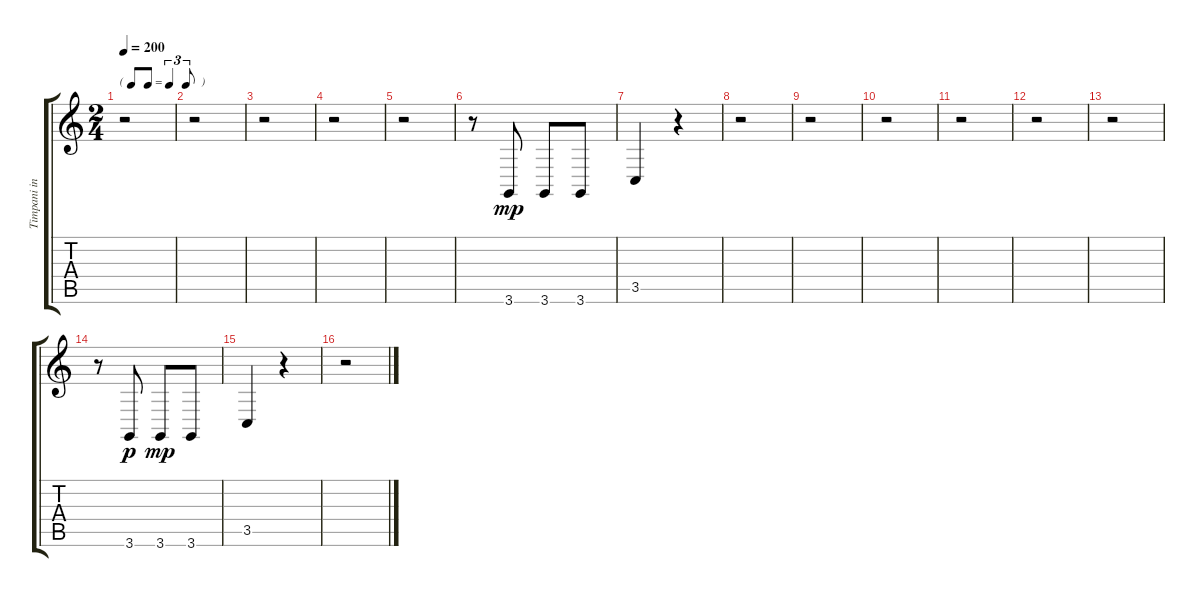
\track ("Timpani in C/G" "Timpani in") {instrument timpani}
\staff {score tabs}
\tuning (E4 B3 G3 D3 A2 E2) {hide}
\ts (2 4)
\tf triplet8th
\tempo 200
\clef g2
\ks c
r.2{dy f} |
r.2 |
r.2 |
r.2 |
r.2 |
r.8 3.6.8{dy mp} 3.6.8 3.6.8 |
3.5.4 r.4 |
r.2 |
r.2 |
r.2 |
r.2 |
r.2 |
r.2 |
r.8 3.6.8{dy p} 3.6.8{dy mp} 3.6.8 |
3.5.4 r.4 |
r.2
